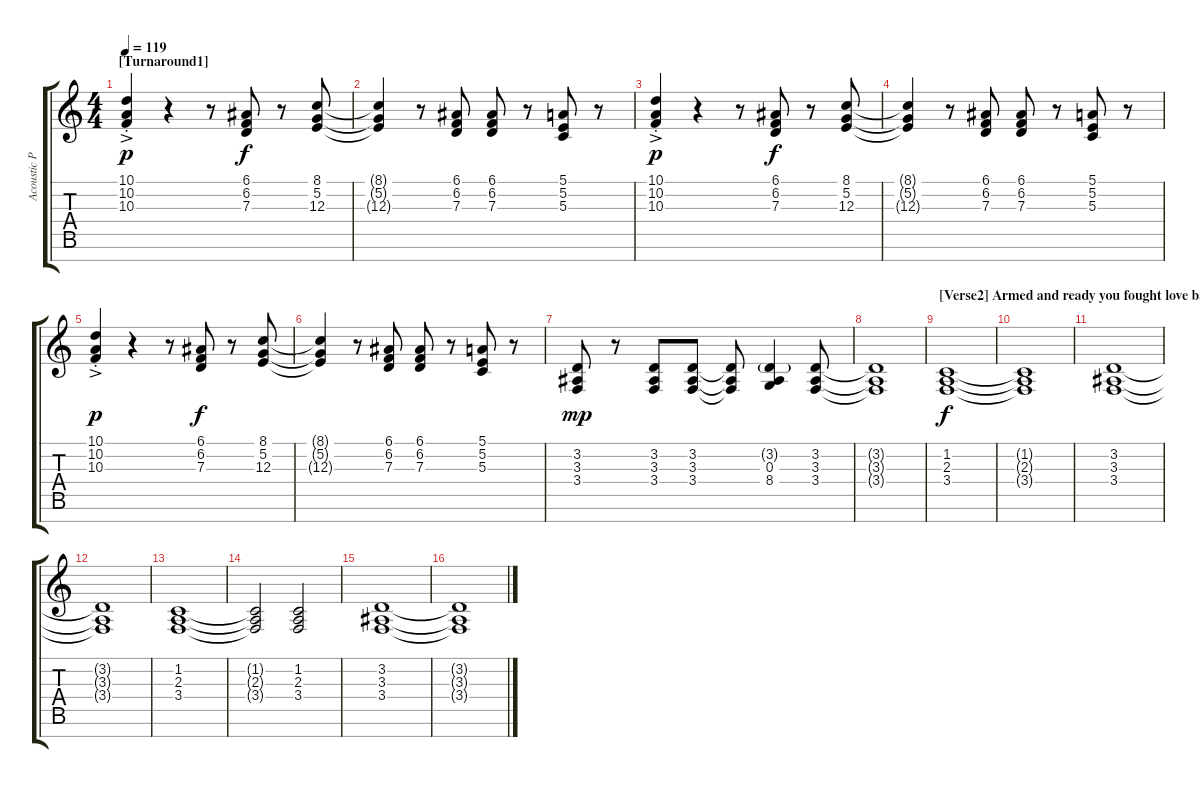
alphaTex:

\track ("Acoustic Piano (Staff 1)" "Acoustic P") {instrument acousticgrandpiano}
\staff {score tabs}
\tuning (E4 B3 G3 D3 A2 E2 B1) {hide}
\ts (4 4)
\section ("" "[Turnaround1] ")
\tempo 119
\clef g2
\ks c
(10.1{ac st} 10.2{ac st} 10.3{ac st}).4{dy p} r.4 r.8 (6.1 6.2 7.3).8{dy f} r.8 (8.1 5.2 12.3).8 |
(8.1{t} 5.2{t} 12.3{t}).4 r.8 (6.1 6.2 7.3).8 (6.1 6.2 7.3).8 r.8 (5.1 5.2 5.3).8 r.8 |
(10.1{ac st} 10.2{ac st} 10.3{ac st}).4{dy p} r.4 r.8 (6.1 6.2 7.3).8{dy f} r.8 (8.1 5.2 12.3).8 |
(8.1{t} 5.2{t} 12.3{t}).4 r.8 (6.1 6.2 7.3).8 (6.1 6.2 7.3).8 r.8 (5.1 5.2 5.3).8 r.8 |
(10.1{ac st} 10.2{ac st} 10.3{ac st}).4{dy p} r.4 r.8 (6.1 6.2 7.3).8{dy f} r.8 (8.1 5.2 12.3).8 |
(8.1{t} 5.2{t} 12.3{t}).4 r.8 (6.1 6.2 7.3).8 (6.1 6.2 7.3).8 r.8 (5.1 5.2 5.3).8 r.8 |
(3.2 3.3 3.4).8{dy mp} r.8 (3.2 3.3 3.4).8 (3.2 3.3 3.4).8 (3.2{t} 3.3{t} 3.4{t}).8 (3.2{g} 0.3 8.4).4 (3.2 3.3 3.4).8 |
(3.2{t} 3.3{t} 3.4{t}).1 |
\section ("" "[Verse2] Armed and ready you fought love battles in the night")
(1.2 2.3 3.4).1{dy f} |
(1.2{t} 2.3{t} 3.4{t}).1 |
(3.2 3.3 3.4).1 |
(3.2{t} 3.3{t} 3.4{t}).1 |
(1.2 2.3 3.4).1 |
(1.2{t} 2.3{t} 3.4{t}).2 (1.2 2.3 3.4).2 |
(3.2 3.3 3.4).1 |
(3.2{t} 3.3{t} 3.4{t}).1
